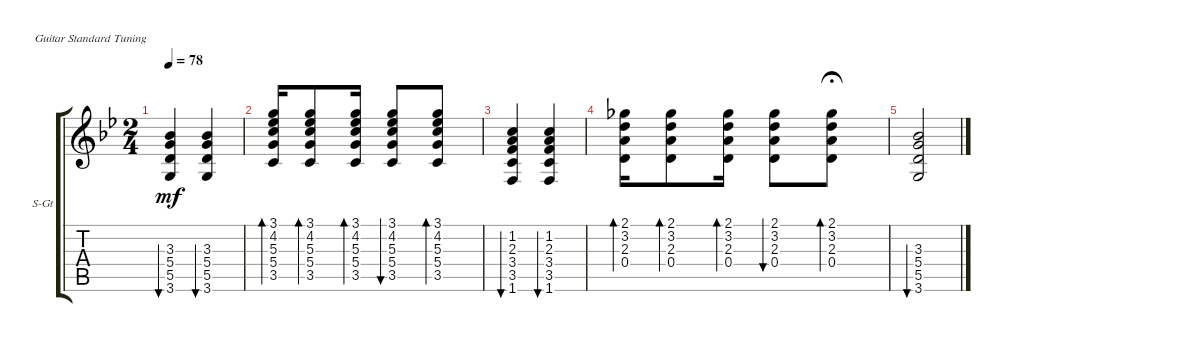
\defaultSystemsLayout 4
\bracketExtendMode groupsimilarinstruments
\firstSystemTrackNameOrientation horizontal
\otherSystemsTrackNameOrientation horizontal
\track ("Жека" "S-Gt") {instrument acousticguitarsteel}
\staff {score tabs}
\tuning (E4 B3 G3 D3 A2 E2)
\ts (2 4)
\tempo 78
\clef g2
\ks gminor
(3.6 5.5 5.4 3.3).4{bu 56 dy mf} (3.6 5.5 5.4 3.3).4{bu 55} |
(3.5 5.4 5.3 4.2 3.1).16{bd 54} (3.5 5.4 5.3 4.2 3.1).8{bd 53} (3.5 5.4 5.3 4.2 3.1).16{bd 52} (3.5 5.4 5.3 4.2 3.1).8{bu 51} (3.5 5.4 5.3 4.2 3.1).8{bd 51} |
(1.6 3.5 3.4 2.3 1.2).4{bu 51} (1.6 3.5 3.4 2.3 1.2).4{bu 51} |
(0.4 2.3 3.2 2.1).16{bd 51} (0.4 2.3 3.2 2.1).8{bd 51} (0.4 2.3 3.2 2.1).16{bd 51} (0.4 2.3 3.2 2.1).8{bu 51} (0.4 2.3 3.2 2.1).8{bd 51 fermata (medium 1)} |
(3.6 5.5 5.4 3.3).2{bu 56}
